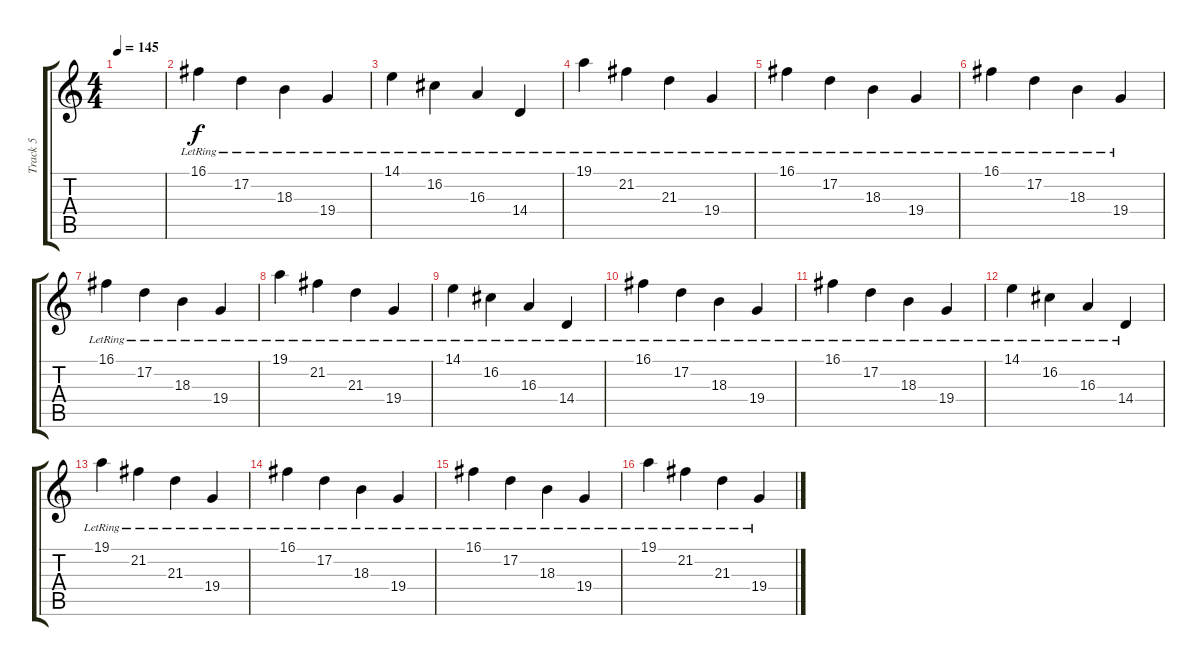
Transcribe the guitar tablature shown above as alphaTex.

\track ("Track 5" "Track 5") {instrument electricpiano1}
\staff {score tabs}
\tuning (D4 A3 F3 C3 G2 C2) {hide}
\ts (4 4)
\tempo 145
\clef g2
\ks c
|
16.1{lr}.4 17.2{lr}.4 18.3{lr}.4 19.4{lr}.4 |
14.1{lr}.4 16.2{lr}.4 16.3{lr}.4 14.4{lr}.4 |
19.1{lr}.4 21.2{lr}.4 21.3{lr}.4 19.4{lr}.4 |
16.1{lr}.4 17.2{lr}.4 18.3{lr}.4 19.4{lr}.4 |
16.1{lr}.4 17.2{lr}.4 18.3{lr}.4 19.4{lr}.4 |
16.1{lr}.4 17.2{lr}.4 18.3{lr}.4 19.4{lr}.4 |
19.1{lr}.4 21.2{lr}.4 21.3{lr}.4 19.4{lr}.4 |
14.1{lr}.4 16.2{lr}.4 16.3{lr}.4 14.4{lr}.4 |
16.1{lr}.4 17.2{lr}.4 18.3{lr}.4 19.4{lr}.4 |
16.1{lr}.4 17.2{lr}.4 18.3{lr}.4 19.4{lr}.4 |
14.1{lr}.4 16.2{lr}.4 16.3{lr}.4 14.4{lr}.4 |
19.1{lr}.4 21.2{lr}.4 21.3{lr}.4 19.4{lr}.4 |
16.1{lr}.4 17.2{lr}.4 18.3{lr}.4 19.4{lr}.4 |
16.1{lr}.4 17.2{lr}.4 18.3{lr}.4 19.4{lr}.4 |
19.1{lr}.4 21.2{lr}.4 21.3{lr}.4 19.4{lr}.4
